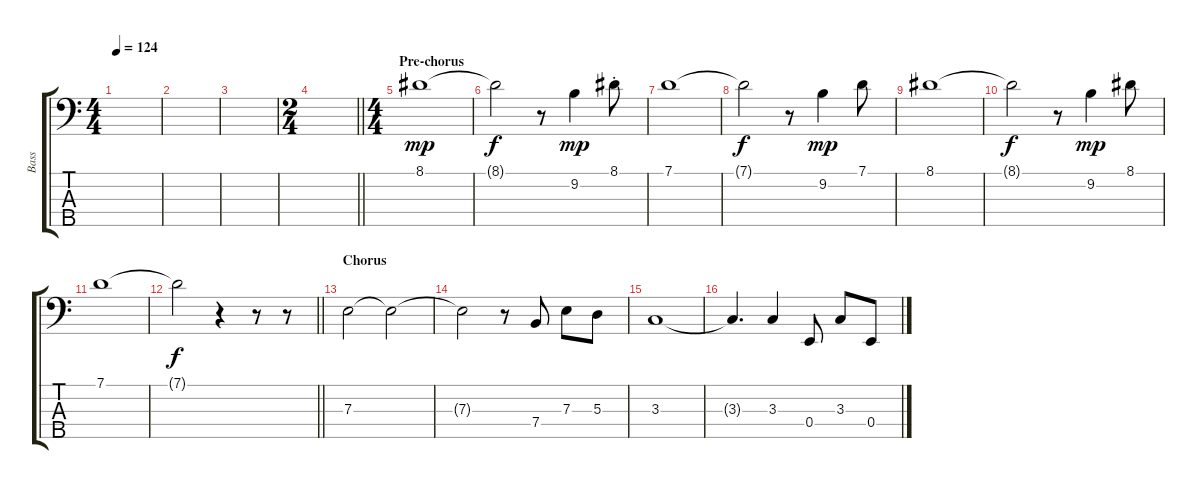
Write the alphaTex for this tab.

\track ("Bass" "Bass") {instrument electricbassfinger}
\staff {score tabs}
\tuning (G2 D2 A1 E1 B0) {hide}
\ts (4 4)
\tempo 124
\clef f4
\ks c
|
|
|
\ts (2 4)
\barLineRight lightlight
|
\ts (4 4)
\section ("" "Pre-chorus")
8.1.1{dy mp} |
8.1{t}.2{dy f} r.8 9.2.4{dy mp} 8.1{st}.8 |
7.1.1 |
7.1{t}.2{dy f} r.8 9.2.4{dy mp} 7.1.8 |
8.1.1 |
8.1{t}.2{dy f} r.8 9.2.4{dy mp} 8.1.8 |
7.1.1 |
\barLineRight lightlight
7.1{t}.2{dy f} r.4 r.8 r.8 |
\section ("" "Chorus")
7.3.2 7.3{t}.2 |
7.3{t}.2 r.8 7.4.8 7.3.8 5.3.8 |
3.3.1 |
3.3{t}.4{d} 3.3.4 0.4.8 3.3.8 0.4.8
